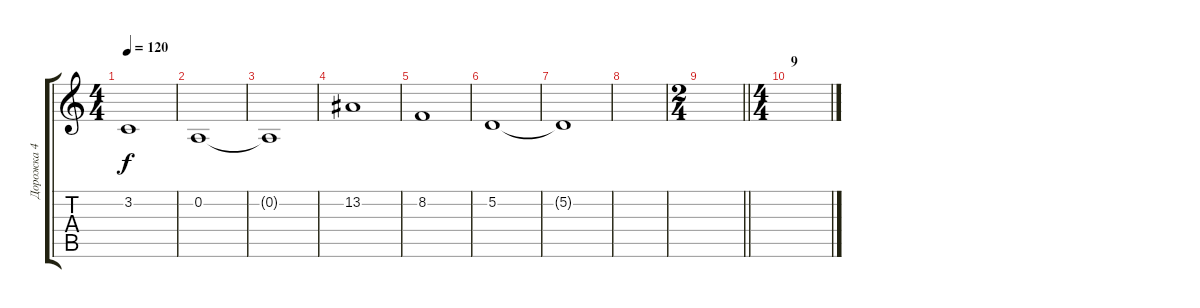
\track ("Дорожка 4" "Дорожка 4") {instrument pad8sweep}
\staff {score tabs}
\tuning (D4 A3 F3 C3 G2 D2) {hide}
\ts (4 4)
\tempo 120
\clef g2
\ks c
3.2.1{dy f} |
0.2.1 |
0.2{t}.1 |
13.2.1 |
8.2.1 |
5.2.1 |
5.2{t}.1 |
|
\ts (2 4)
\barLineRight lightlight
|
\ts (4 4)
\section ("" "9")
